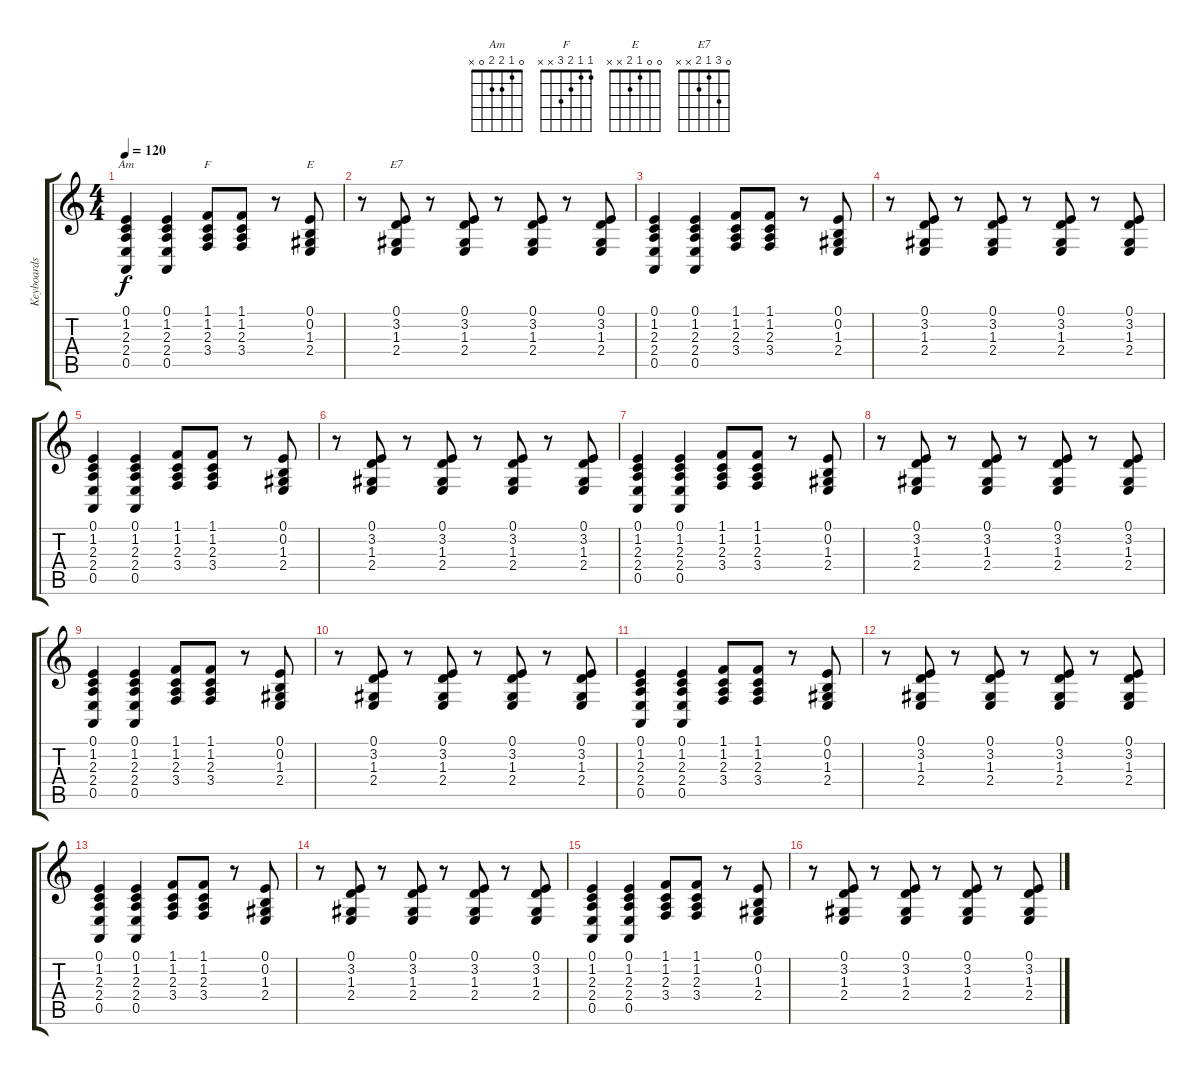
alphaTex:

\track ("Keyboards w/Guitar" "Keyboards ") {instrument electricgrandpiano}
\staff {score tabs}
\tuning (E4 B3 G3 D3 A2 E2) {hide}
\chord ("Am" 0 1 2 2 0 x)
\chord ("F" 1 1 2 3 x x)
\chord ("E" 0 0 1 2 x x)
\chord ("E7" 0 3 1 2 x x)
\ts (4 4)
\tempo 120
\clef g2
\ks c
(0.1 1.2 2.3 2.4 0.5).4{ch "Am" dy f} (0.1 1.2 2.3 2.4 0.5).4 (1.1 1.2 2.3 3.4).8{ch "F"} (1.1 1.2 2.3 3.4).8 r.8 (0.1 0.2 1.3 2.4).8{ch "E"} |
r.8 (0.1 3.2 1.3 2.4).8{ch "E7"} r.8 (0.1 3.2 1.3 2.4).8 r.8 (0.1 3.2 1.3 2.4).8 r.8 (0.1 3.2 1.3 2.4).8 |
(0.1 1.2 2.3 2.4 0.5).4 (0.1 1.2 2.3 2.4 0.5).4 (1.1 1.2 2.3 3.4).8 (1.1 1.2 2.3 3.4).8 r.8 (0.1 0.2 1.3 2.4).8 |
r.8 (0.1 3.2 1.3 2.4).8 r.8 (0.1 3.2 1.3 2.4).8 r.8 (0.1 3.2 1.3 2.4).8 r.8 (0.1 3.2 1.3 2.4).8 |
(0.1 1.2 2.3 2.4 0.5).4 (0.1 1.2 2.3 2.4 0.5).4 (1.1 1.2 2.3 3.4).8 (1.1 1.2 2.3 3.4).8 r.8 (0.1 0.2 1.3 2.4).8 |
r.8 (0.1 3.2 1.3 2.4).8 r.8 (0.1 3.2 1.3 2.4).8 r.8 (0.1 3.2 1.3 2.4).8 r.8 (0.1 3.2 1.3 2.4).8 |
(0.1 1.2 2.3 2.4 0.5).4 (0.1 1.2 2.3 2.4 0.5).4 (1.1 1.2 2.3 3.4).8 (1.1 1.2 2.3 3.4).8 r.8 (0.1 0.2 1.3 2.4).8 |
r.8 (0.1 3.2 1.3 2.4).8 r.8 (0.1 3.2 1.3 2.4).8 r.8 (0.1 3.2 1.3 2.4).8 r.8 (0.1 3.2 1.3 2.4).8 |
(0.1 1.2 2.3 2.4 0.5).4 (0.1 1.2 2.3 2.4 0.5).4 (1.1 1.2 2.3 3.4).8 (1.1 1.2 2.3 3.4).8 r.8 (0.1 0.2 1.3 2.4).8 |
r.8 (0.1 3.2 1.3 2.4).8 r.8 (0.1 3.2 1.3 2.4).8 r.8 (0.1 3.2 1.3 2.4).8 r.8 (0.1 3.2 1.3 2.4).8 |
(0.1 1.2 2.3 2.4 0.5).4 (0.1 1.2 2.3 2.4 0.5).4 (1.1 1.2 2.3 3.4).8 (1.1 1.2 2.3 3.4).8 r.8 (0.1 0.2 1.3 2.4).8 |
r.8 (0.1 3.2 1.3 2.4).8 r.8 (0.1 3.2 1.3 2.4).8 r.8 (0.1 3.2 1.3 2.4).8 r.8 (0.1 3.2 1.3 2.4).8 |
(0.1 1.2 2.3 2.4 0.5).4 (0.1 1.2 2.3 2.4 0.5).4 (1.1 1.2 2.3 3.4).8 (1.1 1.2 2.3 3.4).8 r.8 (0.1 0.2 1.3 2.4).8 |
r.8 (0.1 3.2 1.3 2.4).8 r.8 (0.1 3.2 1.3 2.4).8 r.8 (0.1 3.2 1.3 2.4).8 r.8 (0.1 3.2 1.3 2.4).8 |
(0.1 1.2 2.3 2.4 0.5).4 (0.1 1.2 2.3 2.4 0.5).4 (1.1 1.2 2.3 3.4).8 (1.1 1.2 2.3 3.4).8 r.8 (0.1 0.2 1.3 2.4).8 |
r.8 (0.1 3.2 1.3 2.4).8 r.8 (0.1 3.2 1.3 2.4).8 r.8 (0.1 3.2 1.3 2.4).8 r.8 (0.1 3.2 1.3 2.4).8
